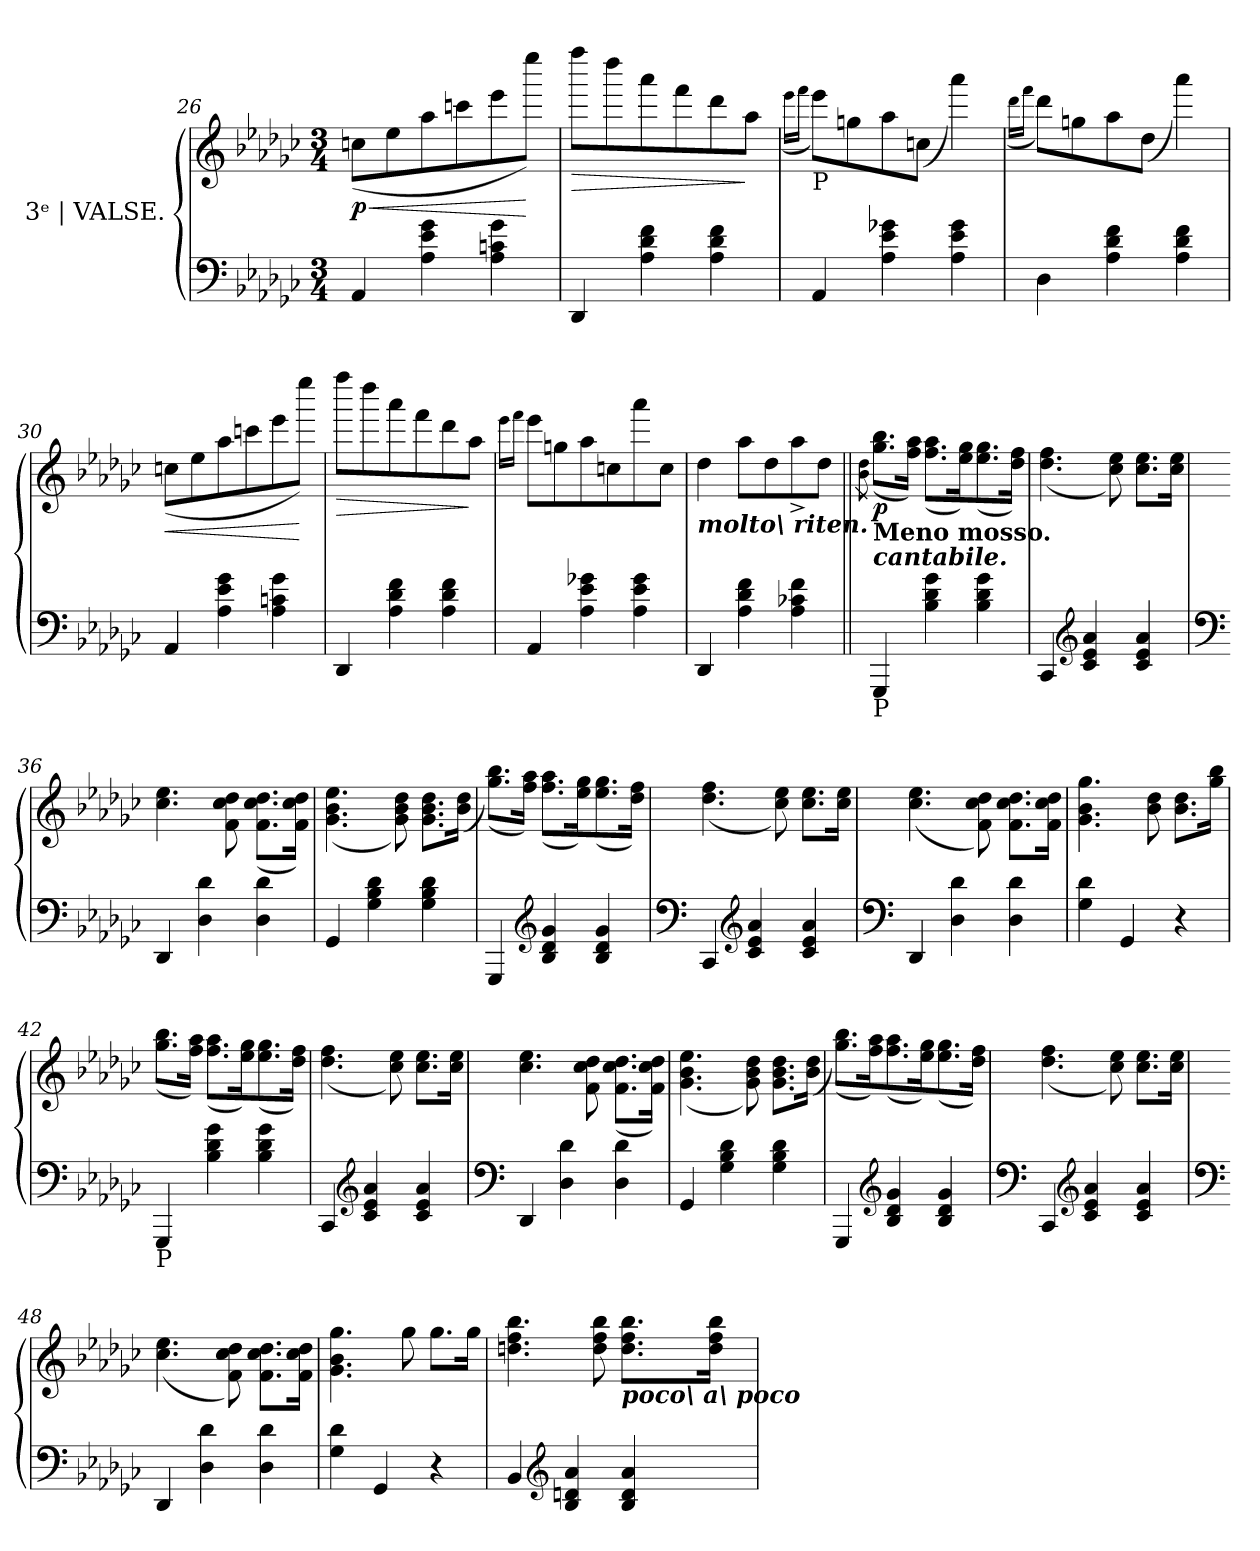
**kern	**kern	**dynam
*part1	*part1	*part1
*staff2	*staff1	*staff1/2
*I"3ᵉ | VALSE.	*	*
!!LO:PB:g=z
*clefF4	*clefG2	*
*k[b-e-a-d-g-c-]	*k[b-e-a-d-g-c-]	*
*M3/4	*M3/4	*
=26	=26	=26
!	!	!LO:HP:b
*	*^	*
!	!	!	!LO:DY:n=1:b
4AA-/	2.ryy	(>8ccn\L	< p
.	.	8ee-\	.
4A-\ 4e-\ 4g-\	.	8aa-\	.
.	.	8cccn\	.
4A-\ 4cn\ 4g-\	.	8eee-\	.
.	.	8eeee-\J)	[
=27	=27	=27	=27
!	!	!	!LO:HP:b
4DD-/	2.ryy	8ffff\L	>
.	.	8dddd-\	.
4A-\ 4d-\ 4f\	.	8aaa-\	.
.	.	8fff\	.
4A-\ 4d-\ 4f\	.	8ddd-\	.
.	.	8aa-\J	]
=28	=28	=28	=28
.	.	(<16qeee-\LL	.
.	.	16qfff\JJ	.
!	!LO:TX:b:t=P	!	!
4AA-/	2.ryy	8eee-\L)	.
.	.	8ggn\	.
4A-\ 4e-\ 4g-X\	.	8aa-\	.
.	.	(>8ccn\J	.
4A-\ 4e-\ 4g-\	.	4aaa-\)	.
=29	=29	=29	=29
.	.	(<16qddd-\LL	.
.	.	16qfff\JJ	.
4D-\	2.ryy	8ddd-\L)	.
.	.	8ggn\	.
4A-\ 4d-\ 4f\	.	8aa-\	.
.	.	(>8dd-\J	.
4A-\ 4d-\ 4f\	.	4aaa-\)	.
=30	=30	=30	=30
!	!	!	!LO:HP:b
4AA-/	2.ryy	(>8ccn\L	<
.	.	8ee-\	.
4A-\ 4e-\ 4g-\	.	8aa-\	.
.	.	8cccn\	.
4A-\ 4cn\ 4g-\	.	8eee-\	.
.	.	8eeee-\J)	[
!!LO:LB:g=z	!!
=31	=31	=31	=31
!	!	!	!LO:HP:b
4DD-/	2.ryy	8ffff\L	>
.	.	8dddd-\	.
4A-\ 4d-\ 4f\	.	8aaa-\	.
.	.	8fff\	.
4A-\ 4d-\ 4f\	.	8ddd-\	.
.	.	8aa-\J	]
=32	=32	=32	=32
.	.	16qeee-\LL	.
.	.	16qfff\JJ	.
4AA-/	2.ryy	8eee-\L	.
.	.	8ggn\	.
4A-\ 4e-\ 4g-X\	.	8aa-\	.
.	.	8ccn\	.
4A-\ 4e-\ 4g-\	.	8aaa-\	.
.	.	8cc\J	.
=33	=33	=33	=33
!	!LO:TX:b:Bi:t=molto\ riten.	!	!
4DD-/	2.ryy	4dd-\	.
4A-\ 4d-\ 4f\	.	8aa-\L	.
.	.	8dd-\	.
4A-\ 4c-X\ 4f\	.	8aa-^\	.
.	.	8dd-\J	.
=34||	=34||	=34||	=34||
*	*MM96	*	*
.	.	8qb-\ 8qdd-\	.
!	!LO:TX:b:B:t=Meno mosso.	!	!
!	!LO:TX:b:Bi:t=cantabile.	!	!
!LO:TX:b:t=P	!	!	!
!	!	!	!LO:DY:b
4GGG-/	2.ryy	(>8.gg-\ 8.bb-\L	p
.	.	16ff\ 16aa-\Jk)	.
4B-\ 4d-\ 4g-\	.	(>8.ff\ 8.aa-\L	.
.	.	16ee-\ 16gg-\K)	.
4B-\ 4d-\ 4g-\	.	(>8.ee-\ 8.gg-\	.
.	.	16dd-\ 16ff\Jk)	.
=35	=35	=35	=35
4CC-/	2.ryy	(>4.dd-\ 4.ff\	.
*clefG2	*	*	*
4c-/ 4e-/ 4a-/	.	.	.
.	.	8cc-\ 8ee-\)	.
4c-/ 4e-/ 4a-/	.	8.cc-\ 8.ee-\L	.
.	.	16cc-\ 16ee-\Jk	.
!!LO:LB:g=z	!!
=36	=36	=36	=36
*clefF4	*	*	*
4DD-/	2.ryy	4.cc-\ 4.ee-\	.
4D-\ 4d-\	.	.	.
.	.	8f\ 8cc-\ 8dd-\	.
4D-\ 4d-\	.	(>8.f\ 8.cc-\ 8.dd-\L	.
.	.	16f\ 16cc-\ 16dd-\Jk)	.
=37	=37	=37	=37
4GG-/	2.ryy	(>4.g-\ 4.b-\ 4.ee-\	.
4G-\ 4B-\ 4d-\	.	.	.
.	.	8g-\ 8b-\ 8dd-\)	.
4G-\ 4B-\ 4d-\	.	8.g-\ 8.b-\ 8.dd-\L	.
.	.	(>16b-\ 16dd-\Jk	.
=38	=38	=38	=38
4GGG-/	2.ryy	(>8.gg-\ 8.bb-\L)	.
.	.	16ff\ 16aa-\Jk)	.
*clefG2	*	*	*
4B-/ 4d-/ 4g-/	.	(>8.ff\ 8.aa-\L	.
.	.	16ee-\ 16gg-\K)	.
4B-/ 4d-/ 4g-/	.	(>8.ee-\ 8.gg-\	.
.	.	16dd-\ 16ff\Jk)	.
=39	=39	=39	=39
*clefF4	*	*	*
4CC-/	2.ryy	(>4.dd-\ 4.ff\	.
*clefG2	*	*	*
4c-/ 4e-/ 4a-/	.	.	.
.	.	8cc-\ 8ee-\)	.
4c-/ 4e-/ 4a-/	.	8.cc-\ 8.ee-\L	.
.	.	16cc-\ 16ee-\Jk	.
=40	=40	=40	=40
*clefF4	*	*	*
4DD-/	2.ryy	(>4.cc-\ 4.ee-\	.
4D-\ 4d-\	.	.	.
.	.	8f\ 8cc-\ 8dd-\)	.
4D-\ 4d-\	.	8.f\ 8.cc-\ 8.dd-\L	.
.	.	16f\ 16cc-\ 16dd-\Jk	.
!!LO:LB:g=z	!!
=41	=41	=41	=41
4G-\ 4d-\	2.ryy	4.g-\ 4.b-\ 4.gg-\	.
4GG-/	.	.	.
.	.	8b-\ 8dd-\	.
4r	.	8.b-\ 8.dd-\L	.
.	.	16gg-\ 16bb-\Jk	.
=42	=42	=42	=42
!LO:TX:b:t=P	!	!	!
4GGG-/	2.ryy	(>8.gg-\ 8.bb-\L	.
.	.	16ff\ 16aa-\Jk)	.
4B-\ 4d-\ 4g-\	.	(>8.ff\ 8.aa-\L	.
.	.	16ee-\ 16gg-\K)	.
4B-\ 4d-\ 4g-\	.	(>8.ee-\ 8.gg-\	.
.	.	16dd-\ 16ff\Jk)	.
=43	=43	=43	=43
4CC-/	2.ryy	(>4.dd-\ 4.ff\	.
*clefG2	*	*	*
4c-/ 4e-/ 4a-/	.	.	.
.	.	8cc-\ 8ee-\)	.
4c-/ 4e-/ 4a-/	.	8.cc-\ 8.ee-\L	.
.	.	16cc-\ 16ee-\Jk	.
=44	=44	=44	=44
*clefF4	*	*	*
4DD-/	2.ryy	4.cc-\ 4.ee-\	.
4D-\ 4d-\	.	.	.
.	.	8f\ 8cc-\ 8dd-\	.
4D-\ 4d-\	.	(>8.f\ 8.cc-\ 8.dd-\L	.
.	.	16f\ 16cc-\ 16dd-\Jk)	.
=45	=45	=45	=45
4GG-/	2.ryy	(>4.g-\ 4.b-\ 4.ee-\	.
4G-\ 4B-\ 4d-\	.	.	.
.	.	8g-\ 8b-\ 8dd-\)	.
4G-\ 4B-\ 4d-\	.	8.g-\ 8.b-\ 8.dd-\L	.
.	.	(>16b-\ 16dd-\Jk	.
!!LO:LB:g=z	!!
=46	=46	=46	=46
4GGG-/	2.ryy	(>8.gg-\ 8.bb-\L)	.
.	.	16ff\ 16aa-\K)	.
*clefG2	*	*	*
4B-/ 4d-/ 4g-/	.	(>8.ff\ 8.aa-\	.
.	.	16ee-\ 16gg-\K)	.
4B-/ 4d-/ 4g-/	.	(>8.ee-\ 8.gg-\	.
.	.	16dd-\ 16ff\Jk)	.
=47	=47	=47	=47
*clefF4	*	*	*
4CC-/	2.ryy	(>4.dd-\ 4.ff\	.
*clefG2	*	*	*
4c-/ 4e-/ 4a-/	.	.	.
.	.	8cc-\ 8ee-\)	.
4c-/ 4e-/ 4a-/	.	8.cc-\ 8.ee-\L	.
.	.	16cc-\ 16ee-\Jk	.
=48	=48	=48	=48
*clefF4	*	*	*
4DD-/	2.ryy	(>4.cc-\ 4.ee-\	.
4D-\ 4d-\	.	.	.
.	.	8f\ 8cc-\ 8dd-\)	.
4D-\ 4d-\	.	8.f\ 8.cc-\ 8.dd-\L	.
.	.	16f\ 16cc-\ 16dd-\Jk	.
=49	=49	=49	=49
4G-\ 4d-\	2.ryy	4.g-\ 4.b-\ 4.gg-\	.
4GG-/	.	.	.
.	.	8gg-\	.
4r	.	8.gg-\L	.
.	.	16gg-\Jk	.
=50	=50	=50	=50
4BB-/	2.ryy	4.ddn\ 4.ff\ 4.bb-\	.
*clefG2	*	*	*
4B-/ 4dn/ 4a-/	.	.	.
.	.	8dd\ 8ff\ 8bb-\	.
!	!	!LO:TX:b:Bi:t=poco\ a\ poco	!
4B-/ 4d/ 4a-/	.	8.dd\ 8.ff\ 8.bb-\L	.
.	.	16dd\ 16ff\ 16bb-\Jk	.
*	*v	*v	*
=	=	=
*-	*-	*-
